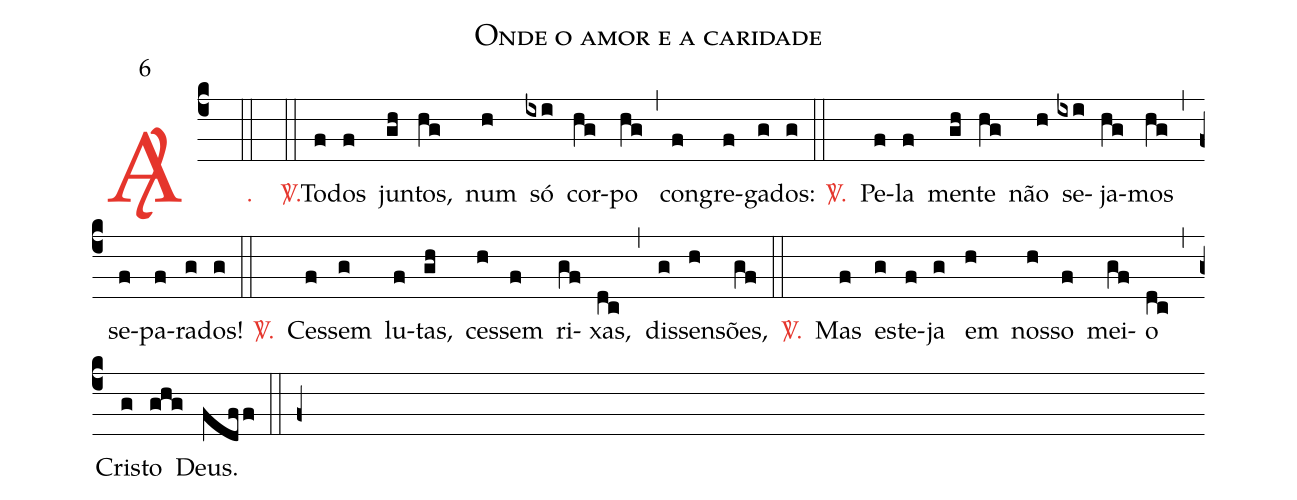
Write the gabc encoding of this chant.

name: Onde o amor e a caridade;
mode: 6;
%%
(c4)

<c><sp>A/</sp>.</c>(::)

(::)

<c><sp>V/</sp>.</c>() To(f)dos(f) jun(gh)tos,(hg) num(h) só(ixi) cor(hg)po(hg) (,) con(f)gre(f)ga(g)dos:(g)

(::)

<c><sp>V/</sp>.</c>() Pe(f)la(f) men(gh)te(hg) não(h) se(ixi)ja(hg)mos(hg) (,) se(f)pa(f)ra(g)dos!(g)

(::)

<c><sp>V/</sp>.</c>() Ces(f)sem(g) lu(f)tas,(gh) ces(h)sem(f) ri(gf)xas,(dc) (,) dis(g)sen(h)sões,(gf)

(::)

<c><sp>V/</sp>.</c>() Mas(f) es(g)te(f)ja(g) em(h) nos(h)so(f) mei(gf)o(dc) (,) Cris(g)to(ghg) Deus.(fdff)

(::)

(f+)
